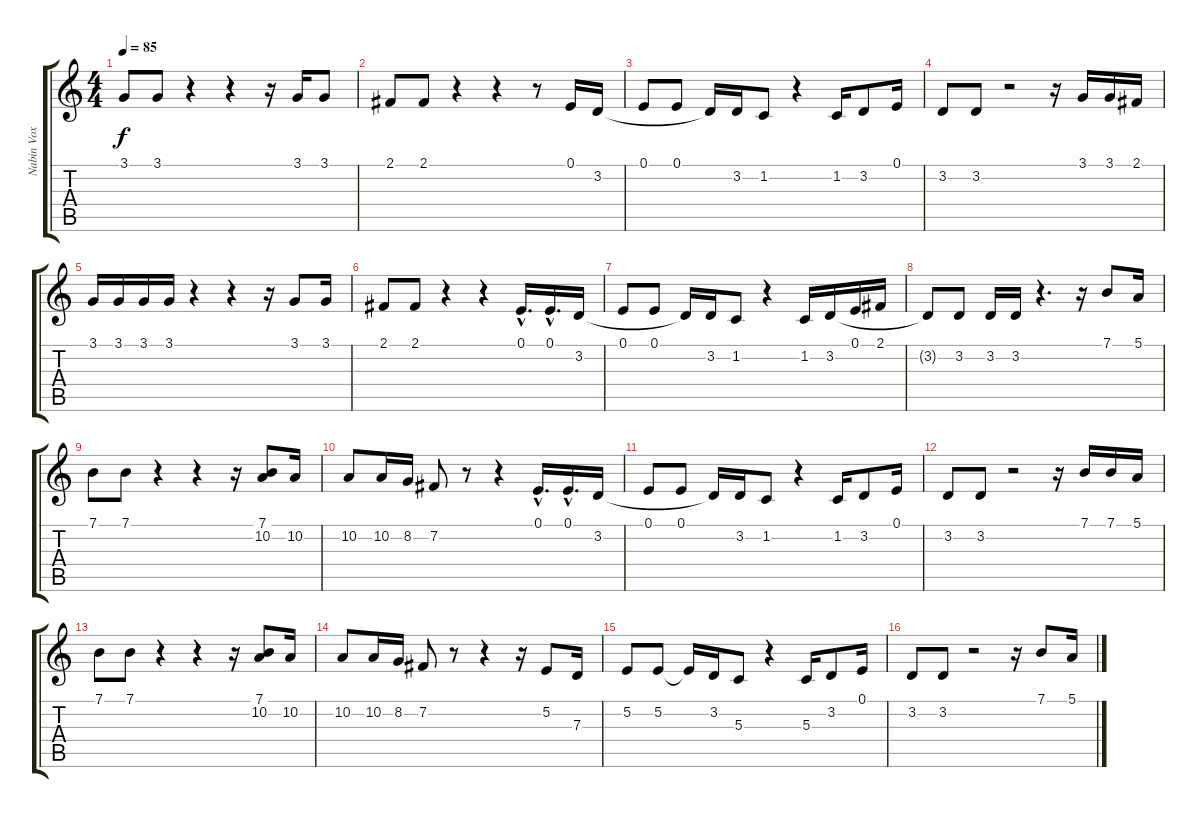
\track ("Nabin Vox" "Nabin Vox") {instrument electricgrandpiano}
\staff {score tabs}
\tuning (E4 B3 G3 D3 A2 E2) {hide}
\ts (4 4)
\tempo 85
\clef g2
\ks c
3.1.8{dy f} 3.1.8 r.4 r.4 r.16 3.1.16 3.1.8 |
2.1.8 2.1.8 r.4 r.4 r.8 0.1.16 3.2.16 |
0.1.8 0.1.8 3.2{t}.16 3.2.16 1.2.8 r.4 1.2.16 3.2.8 0.1.16 |
3.2.8 3.2.8 r.2 r.16 3.1.16 3.1.16 2.1.16 |
3.1.16 3.1.16 3.1.16 3.1.16 r.4 r.4 r.16 3.1.8 3.1.16 |
2.1.8 2.1.8 r.4 r.4 0.1{hac}.16{d} 0.1{hac}.16{d} 3.2.16 |
0.1.8 0.1.8 3.2{t}.16 3.2.16 1.2.8 r.4 1.2.16 3.2.16 0.1.16 2.1.16 |
3.2{t}.8 3.2.8 3.2.16 3.2.16 r.4{d} r.16 7.1.8 5.1.16 |
7.1.8 7.1.8 r.4 r.4 r.16 (7.1 10.2).8 10.2.16 |
10.2.8 10.2.16 8.2.16 7.2.8 r.8 r.4 0.1{hac}.16{d} 0.1{hac}.16{d} 3.2.16 |
0.1.8 0.1.8 3.2{t}.16 3.2.16 1.2.8 r.4 1.2.16 3.2.8 0.1.16 |
3.2.8 3.2.8 r.2 r.16 7.1.16 7.1.16 5.1.16 |
7.1.8 7.1.8 r.4 r.4 r.16 (7.1 10.2).8 10.2.16 |
10.2.8 10.2.16 8.2.16 7.2.8 r.8 r.4 r.16 5.2.8 7.3.16 |
5.2.8 5.2.8 5.2{t}.16 3.2.16 5.3.8 r.4 5.3.16 3.2.8 0.1.16 |
3.2.8 3.2.8 r.2 r.16 7.1.8 5.1.16
